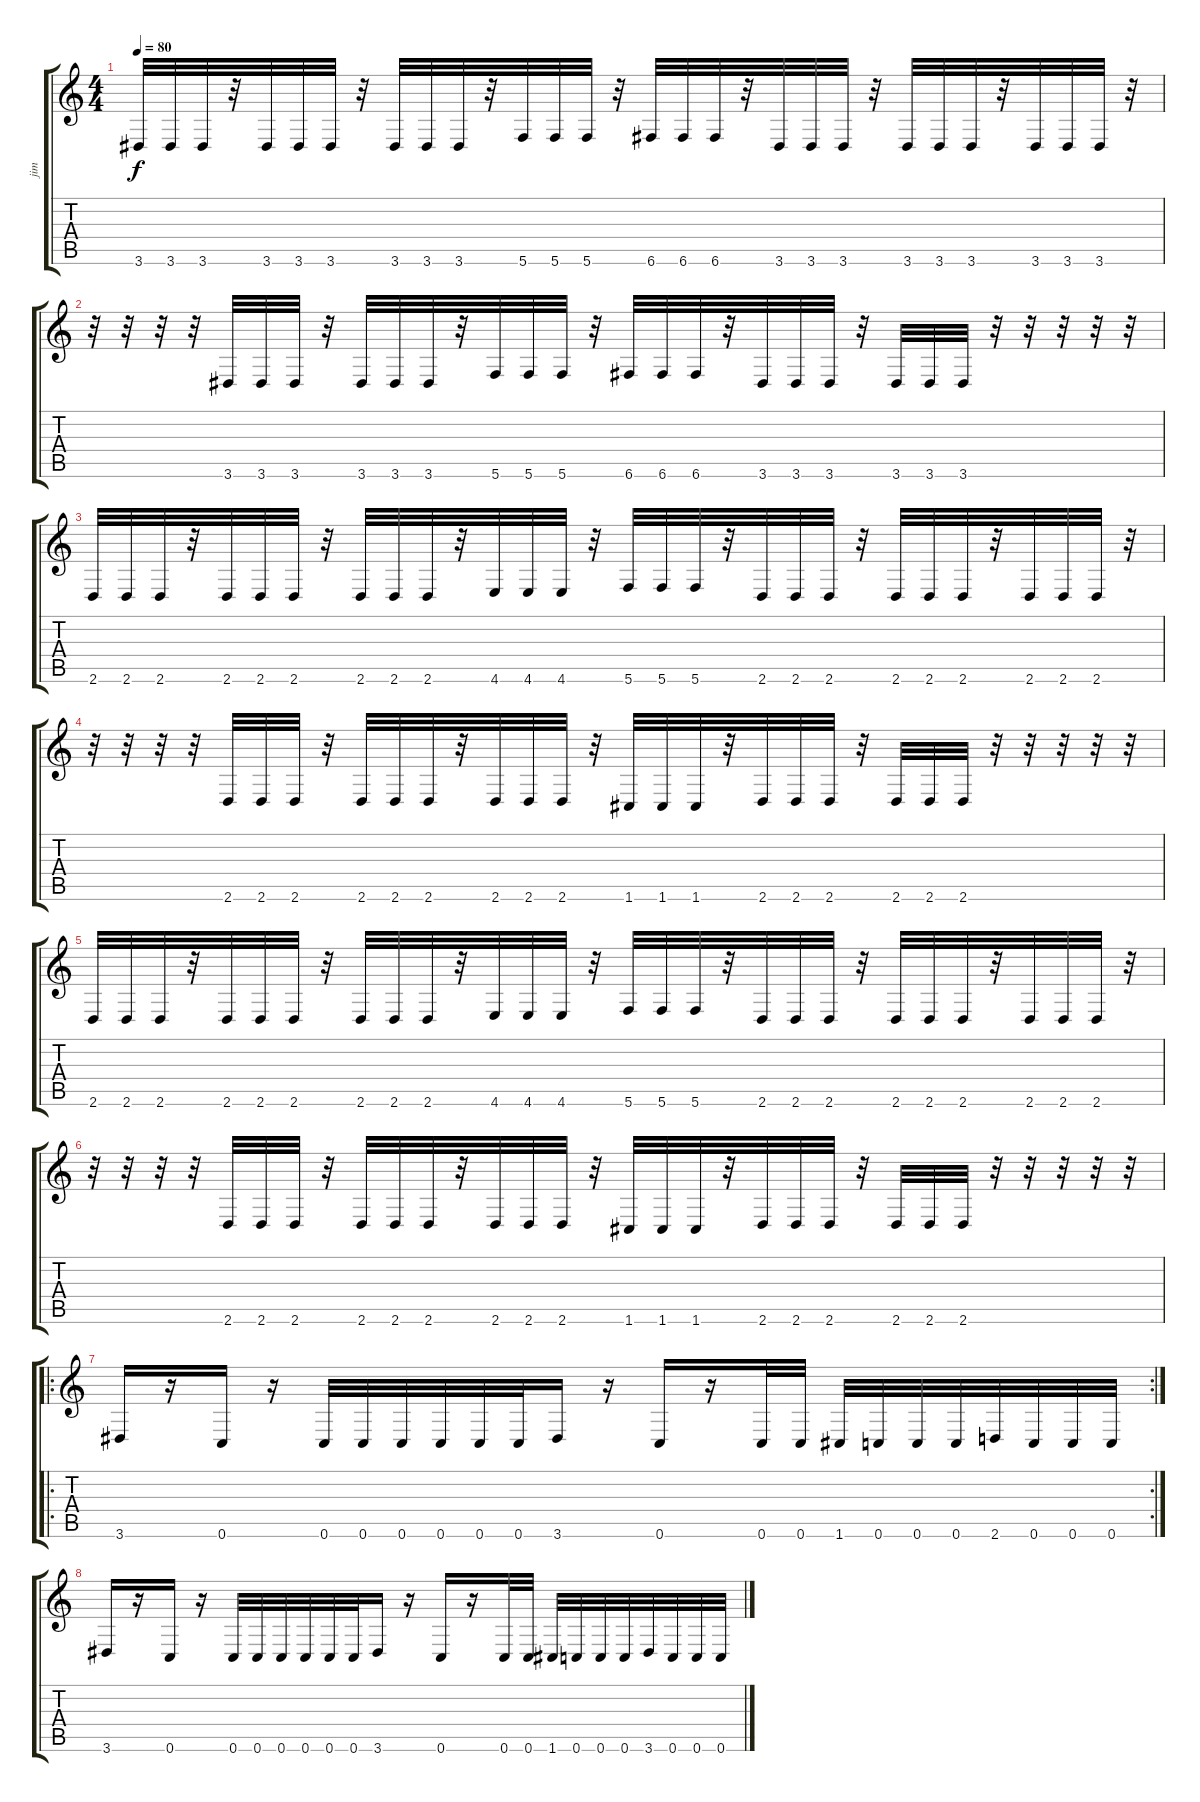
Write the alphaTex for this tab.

\track ("jim" "jim") {instrument electricbassfinger}
\staff {score tabs}
\tuning (D4 A3 F3 C3 G2 C2) {hide}
\ts (4 4)
\tempo 80
\clef g2
\ks c
3.6.32{dy f} 3.6.32 3.6.32 r.32 3.6.32 3.6.32 3.6.32 r.32 3.6.32 3.6.32 3.6.32 r.32 5.6.32 5.6.32 5.6.32 r.32 6.6.32 6.6.32 6.6.32 r.32 3.6.32 3.6.32 3.6.32 r.32 3.6.32 3.6.32 3.6.32 r.32 3.6.32 3.6.32 3.6.32 r.32 |
r.32 r.32 r.32 r.32 3.6.32 3.6.32 3.6.32 r.32 3.6.32 3.6.32 3.6.32 r.32 5.6.32 5.6.32 5.6.32 r.32 6.6.32 6.6.32 6.6.32 r.32 3.6.32 3.6.32 3.6.32 r.32 3.6.32 3.6.32 3.6.32 r.32 r.32 r.32 r.32 r.32 |
2.6.32 2.6.32 2.6.32 r.32 2.6.32 2.6.32 2.6.32 r.32 2.6.32 2.6.32 2.6.32 r.32 4.6.32 4.6.32 4.6.32 r.32 5.6.32 5.6.32 5.6.32 r.32 2.6.32 2.6.32 2.6.32 r.32 2.6.32 2.6.32 2.6.32 r.32 2.6.32 2.6.32 2.6.32 r.32 |
r.32 r.32 r.32 r.32 2.6.32 2.6.32 2.6.32 r.32 2.6.32 2.6.32 2.6.32 r.32 2.6.32 2.6.32 2.6.32 r.32 1.6.32 1.6.32 1.6.32 r.32 2.6.32 2.6.32 2.6.32 r.32 2.6.32 2.6.32 2.6.32 r.32 r.32 r.32 r.32 r.32 |
2.6.32 2.6.32 2.6.32 r.32 2.6.32 2.6.32 2.6.32 r.32 2.6.32 2.6.32 2.6.32 r.32 4.6.32 4.6.32 4.6.32 r.32 5.6.32 5.6.32 5.6.32 r.32 2.6.32 2.6.32 2.6.32 r.32 2.6.32 2.6.32 2.6.32 r.32 2.6.32 2.6.32 2.6.32 r.32 |
r.32 r.32 r.32 r.32 2.6.32 2.6.32 2.6.32 r.32 2.6.32 2.6.32 2.6.32 r.32 2.6.32 2.6.32 2.6.32 r.32 1.6.32 1.6.32 1.6.32 r.32 2.6.32 2.6.32 2.6.32 r.32 2.6.32 2.6.32 2.6.32 r.32 r.32 r.32 r.32 r.32 |
\ro
\rc 2
3.6.16 r.16 0.6.16 r.16 0.6.32 0.6.32 0.6.32 0.6.32 0.6.32 0.6.32 3.6.16 r.16 0.6.16 r.16 0.6.32 0.6.32 1.6.32 0.6.32 0.6.32 0.6.32 2.6.32 0.6.32 0.6.32 0.6.32 |
3.6.16 r.16 0.6.16 r.16 0.6.32 0.6.32 0.6.32 0.6.32 0.6.32 0.6.32 3.6.16 r.16 0.6.16 r.16 0.6.32 0.6.32 1.6.32 0.6.32 0.6.32 0.6.32 3.6.32 0.6.32 0.6.32 0.6.32
